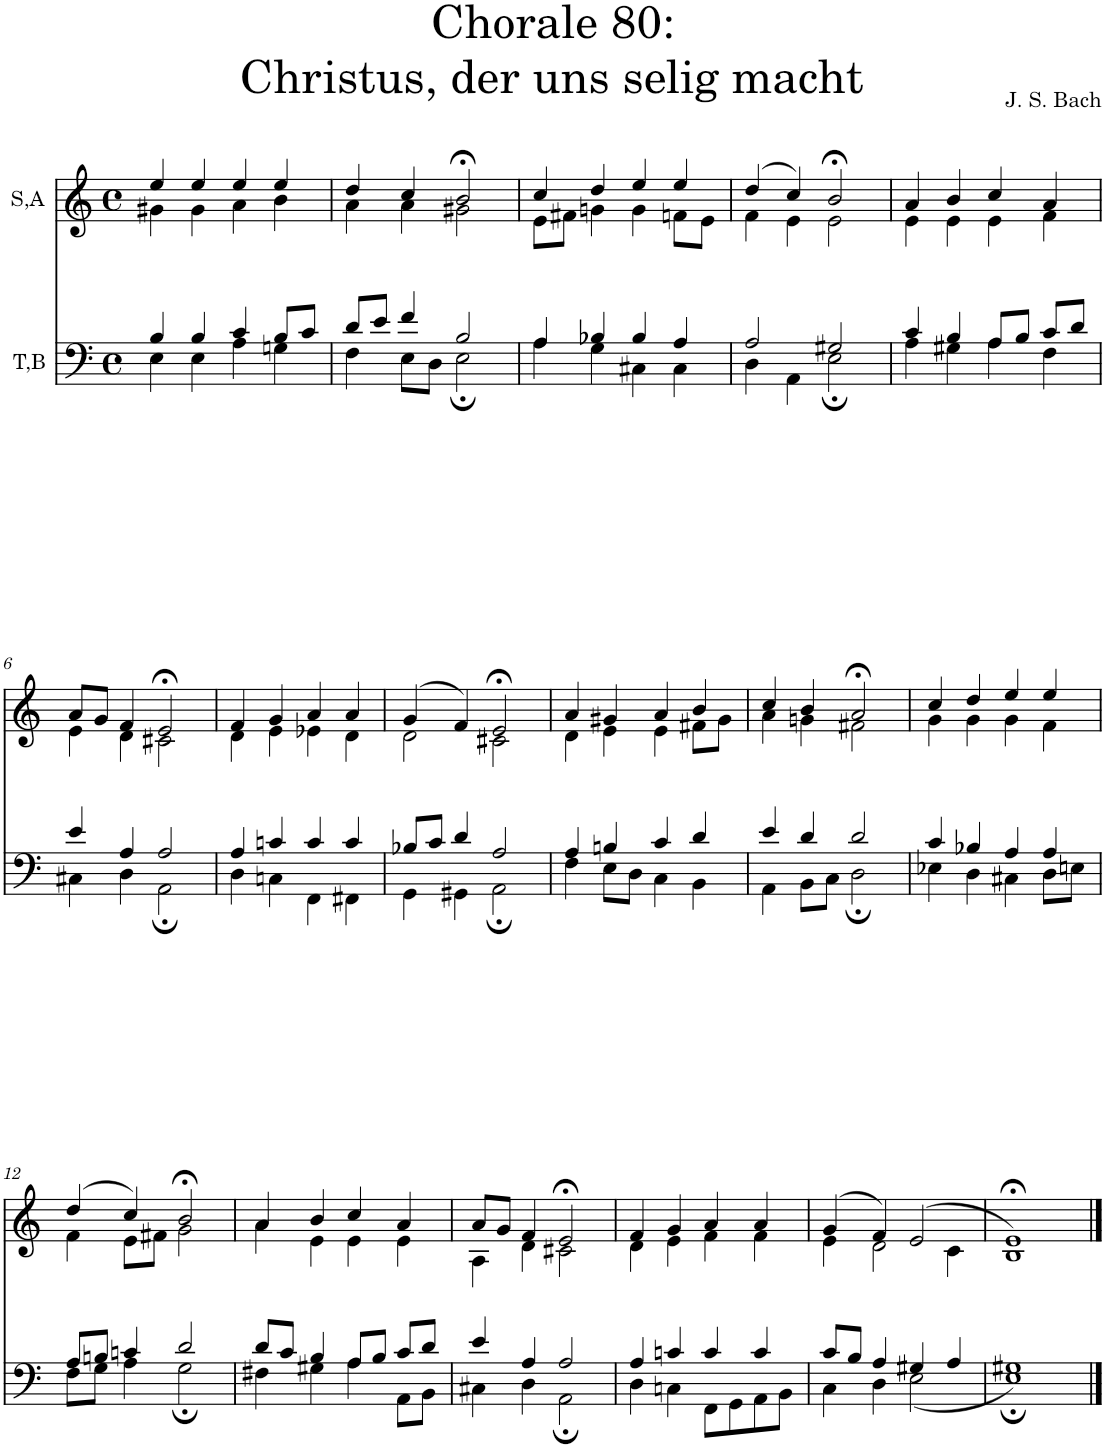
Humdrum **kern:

**kern	**kern
*part2	*part1
*staff2	*staff1
*I"T,B	*I"S,A
*clefF4	*clefG2
*k[]	*k[]
*M4/4	*M4/4
*met(c)	*met(c)
=1	=1
*^	*^
4B/	4E\	4ee/	4g#X\
4B/	4E\	4ee/	4g#\
4c/	4A\	4ee/	4a\
8B/L	4Gn\	4ee/	4b\
8c/J	.	.	.
=2	=2	=2	=2
8d/L	4F\	4dd/	4a\
8e/J	.	.	.
4f/	8E\L	4cc/	4a\
.	8D\J	.	.
2B/	2E;\	2b;</	2g#X\
=3	=3	=3	=3
4A/	4A\	4cc/	8e\L
.	.	.	8f#X\J
4B-X/	4G\	4dd/	4gn\
4B-/	4C#X\	4ee/	4g\
4A/	4C#\	4ee/	8fn\L
.	.	.	8e\J
=4	=4	=4	=4
2A/	4D\	(>4dd/	4f\
.	4AA\	4cc/)	4e\
2G#X/	2E;\	2b;</	2e\
=5	=5	=5	=5
4c/	4A\	4a/	4e\
4B/	4G#X\	4b/	4e\
8A/L	4A\	4cc/	4e\
8B/J	.	.	.
8c/L	4F\	4a/	4f\
8d/J	.	.	.
!!LO:LB:g=z	!!
=6	=6	=6	=6
4e/	4C#X\	8a/L	4e\
.	.	8g/J	.
4A/	4D\	4f/	4d\
2A/	2AA;\	2e;</	2c#X\
=7	=7	=7	=7
4A/	4D\	4f/	4d\
4cn/	4Cn\	4g/	4e\
4c/	4FF\	4a/	4e-X\
4c/	4FF#X\	4a/	4d\
=8	=8	=8	=8
8B-X/L	4GG\	(>4g/	2d\
8c/J	.	.	.
4d/	4GG#X\	4f/)	.
2A/	2AA;\	2e;</	2c#X\
=9	=9	=9	=9
4A/	4F\	4a/	4d\
4Bn/	8E\L	4g#X/	4e\
.	8D\J	.	.
4c/	4C\	4a/	4e\
4d/	4BB\	4b/	8f#X\L
.	.	.	8g#\J
=10	=10	=10	=10
4e/	4AA\	4cc/	4a\
4d/	8BB\L	4b/	4gn\
.	8C\J	.	.
2d/	2D;\	2a;</	2f#X\
=11	=11	=11	=11
4c/	4E-X\	4cc/	4g\
4B-X/	4D\	4dd/	4g\
4A/	4C#X\	4ee/	4g\
4A/	8D\L	4ee/	4f\
.	8En\J	.	.
!!LO:LB:g=z	!!
=12	=12	=12	=12
8A/L	8F\L	(>4dd/	4f\
8Bn/J	8G\J	.	.
4cn/	4A\	4cc/)	8e\L
.	.	.	8f#X\J
2d/	2G;\	2b;</	2g\
=13	=13	=13	=13
8d/L	4F#X\	4a/	4a\
8c/J	.	.	.
4B/	4G#X\	4b/	4e\
8A/L	4A\	4cc/	4e\
8B/J	.	.	.
8c/L	8AA\L	4a/	4e\
8d/J	8BB\J	.	.
=14	=14	=14	=14
4e/	4C#X\	8a/L	4A\
.	.	8g/J	.
4A/	4D\	4f/	4d\
2A/	2AA;\	2e;</	2c#X\
=15	=15	=15	=15
4A/	4D\	4f/	4d\
4cn/	4Cn\	4g/	4e\
4c/	8FF\L	4a/	4f\
.	8GG\	.	.
4c/	8AA\	4a/	4f\
.	8BB\J	.	.
=16	=16	=16	=16
8c/L	4C\	(>4g/	4e\
8B/J	.	.	.
4A/	4D\	4f/)	2d\
4G#X/	(<2E\	(>2e/	.
4A/	.	.	4c\
=17	=17	=17	=17
1G#X	1E;)	1e;<)	1B
*v	*v	*	*
*	*v	*v
==	==
*-	*-
